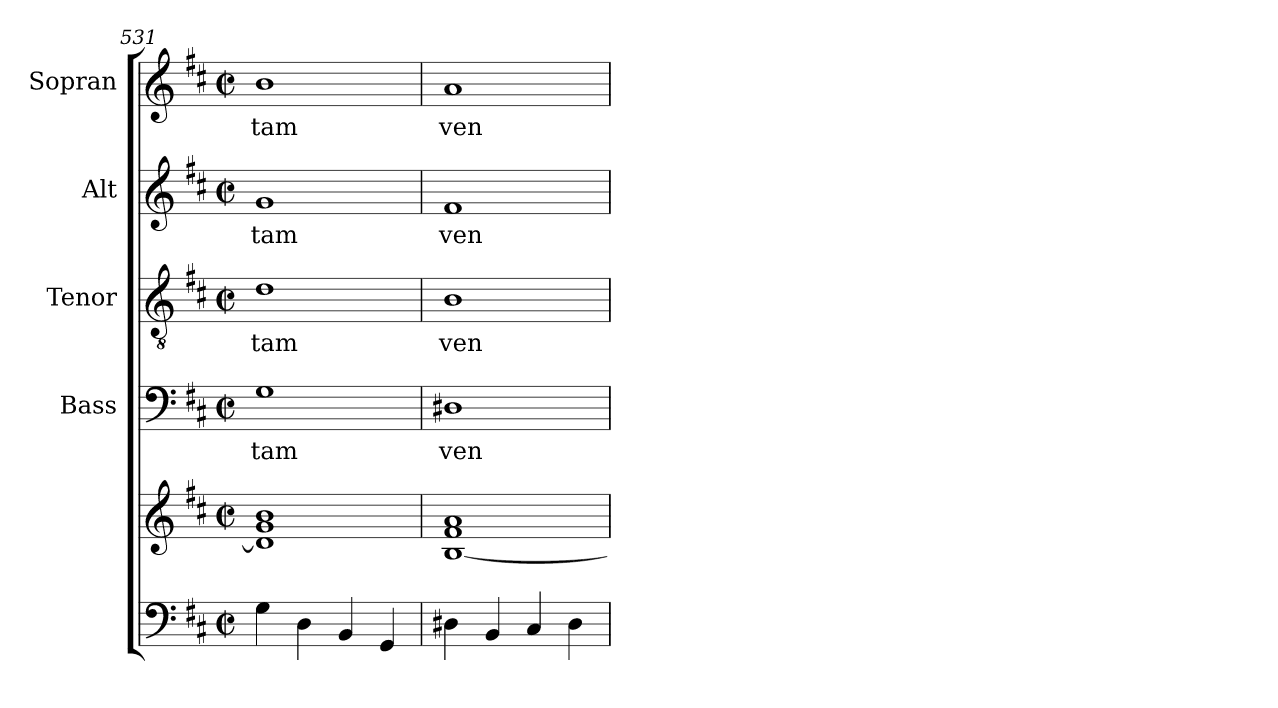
**kern	**kern	**kern	**text	**kern	**text	**kern	**text	**kern	**text
*part5	*part5	*part4	*part4	*part3	*part3	*part2	*part2	*part1	*part1
*staff6	*staff5	*staff4	*staff4	*staff3	*staff3	*staff2	*staff2	*staff1	*staff1
*	*	*I"Bass	*	*I"Tenor	*	*I"Alt	*	*I"Sopran	*
*	*	*I'B.	*	*I'T.	*	*I'A.	*	*I'S.	*
*clefF4	*clefG2	*clefF4	*	*clefGv2	*	*clefG2	*	*clefG2	*
*k[f#c#]	*k[f#c#]	*k[f#c#]	*	*k[f#c#]	*	*k[f#c#]	*	*k[f#c#]	*
*D:	*D:	*D:	*	*D:	*	*D:	*	*D:	*
*M2/2	*M2/2	*M2/2	*	*M2/2	*	*M2/2	*	*M2/2	*
*met(c|)	*met(c|)	*met(c|)	*	*met(c|)	*	*met(c|)	*	*met(c|)	*
=531	=531	=531	=531	=531	=531	=531	=531	=531	=531
!	!	!	!LO:LY:b	!	!LO:LY:b	!	!LO:LY:b	!	!LO:LY:b
4G\	1d] 1g 1b	1G	-tam	1d	-tam	1g	-tam	1b	-tam
4D\	.	.	.	.	.	.	.	.	.
4BB/	.	.	.	.	.	.	.	.	.
4GG/	.	.	.	.	.	.	.	.	.
=532	=532	=532	=532	=532	=532	=532	=532	=532	=532
!	!	!	!LO:LY:b	!	!LO:LY:b	!	!LO:LY:b	!	!LO:LY:b
4D#X\	[1B 1f# 1a	1D#X	ven-	1B	ven-	1f#	ven-	1a	ven-
4BB/	.	.	.	.	.	.	.	.	.
4C#/	.	.	.	.	.	.	.	.	.
4D#\	.	.	.	.	.	.	.	.	.
=	=	=	=	=	=	=	=	=	=
*-	*-	*-	*-	*-	*-	*-	*-	*-	*-
